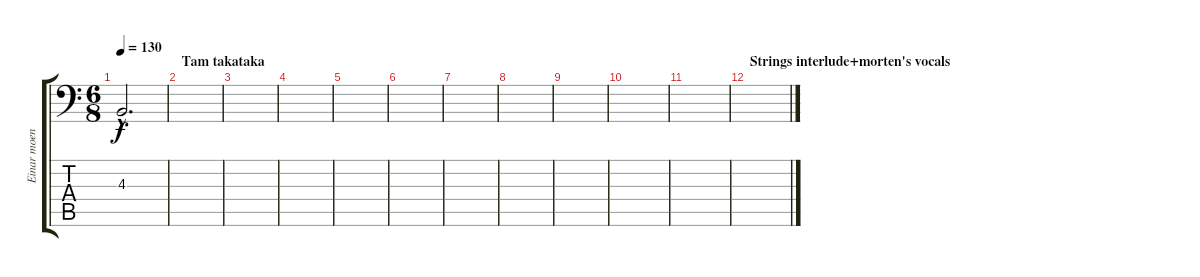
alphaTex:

\track ("Einar moen (low)" "Einar moen") {instrument stringensemble1}
\staff {score tabs}
\tuning (E3 B2 G2 D2 A1 E1) {hide}
\ts (6 8)
\tempo 130
\clef f4
\ks c
4.3{hac t}.2{d dy f} |
\section ("" "Tam takataka")
|
|
|
|
|
|
|
|
|
|
\section ("" "Strings interlude+morten's vocals")
